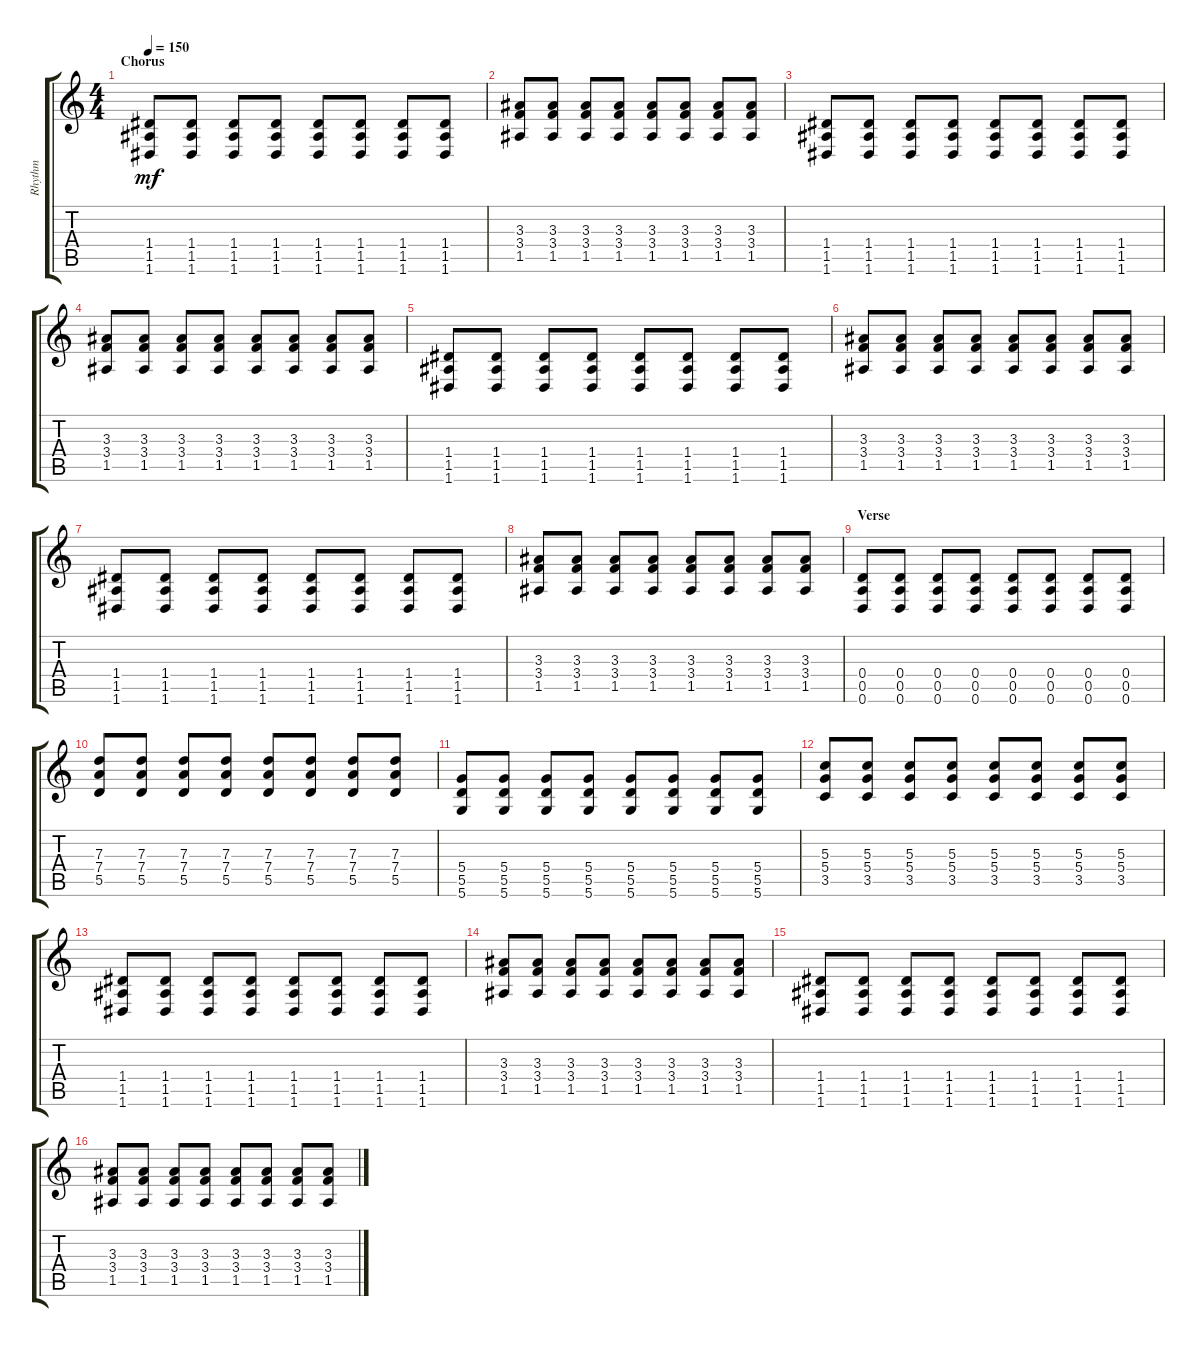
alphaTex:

\track ("Rhythm" "Rhythm") {instrument distortionguitar}
\staff {score tabs}
\tuning (E4 B3 G3 D3 A2 D2) {hide}
\ts (4 4)
\section ("" "Chorus")
\tempo 150
\clef g2
\ks c
(1.4 1.5 1.6).8{dy mf} (1.4 1.5 1.6).8 (1.4 1.5 1.6).8 (1.4 1.5 1.6).8 (1.4 1.5 1.6).8 (1.4 1.5 1.6).8 (1.4 1.5 1.6).8 (1.4 1.5 1.6).8 |
(3.3 3.4 1.5).8 (3.3 3.4 1.5).8 (3.3 3.4 1.5).8 (3.3 3.4 1.5).8 (3.3 3.4 1.5).8 (3.3 3.4 1.5).8 (3.3 3.4 1.5).8 (3.3 3.4 1.5).8 |
(1.4 1.5 1.6).8 (1.4 1.5 1.6).8 (1.4 1.5 1.6).8 (1.4 1.5 1.6).8 (1.4 1.5 1.6).8 (1.4 1.5 1.6).8 (1.4 1.5 1.6).8 (1.4 1.5 1.6).8 |
(3.3 3.4 1.5).8 (3.3 3.4 1.5).8 (3.3 3.4 1.5).8 (3.3 3.4 1.5).8 (3.3 3.4 1.5).8 (3.3 3.4 1.5).8 (3.3 3.4 1.5).8 (3.3 3.4 1.5).8 |
(1.4 1.5 1.6).8 (1.4 1.5 1.6).8 (1.4 1.5 1.6).8 (1.4 1.5 1.6).8 (1.4 1.5 1.6).8 (1.4 1.5 1.6).8 (1.4 1.5 1.6).8 (1.4 1.5 1.6).8 |
(3.3 3.4 1.5).8 (3.3 3.4 1.5).8 (3.3 3.4 1.5).8 (3.3 3.4 1.5).8 (3.3 3.4 1.5).8 (3.3 3.4 1.5).8 (3.3 3.4 1.5).8 (3.3 3.4 1.5).8 |
(1.4 1.5 1.6).8 (1.4 1.5 1.6).8 (1.4 1.5 1.6).8 (1.4 1.5 1.6).8 (1.4 1.5 1.6).8 (1.4 1.5 1.6).8 (1.4 1.5 1.6).8 (1.4 1.5 1.6).8 |
(3.3 3.4 1.5).8 (3.3 3.4 1.5).8 (3.3 3.4 1.5).8 (3.3 3.4 1.5).8 (3.3 3.4 1.5).8 (3.3 3.4 1.5).8 (3.3 3.4 1.5).8 (3.3 3.4 1.5).8 |
\section ("" "Verse")
(0.4 0.5 0.6).8 (0.4 0.5 0.6).8 (0.4 0.5 0.6).8 (0.4 0.5 0.6).8 (0.4 0.5 0.6).8 (0.4 0.5 0.6).8 (0.4 0.5 0.6).8 (0.4 0.5 0.6).8 |
(7.3 7.4 5.5).8 (7.3 7.4 5.5).8 (7.3 7.4 5.5).8 (7.3 7.4 5.5).8 (7.3 7.4 5.5).8 (7.3 7.4 5.5).8 (7.3 7.4 5.5).8 (7.3 7.4 5.5).8 |
(5.4 5.5 5.6).8 (5.4 5.5 5.6).8 (5.4 5.5 5.6).8 (5.4 5.5 5.6).8 (5.4 5.5 5.6).8 (5.4 5.5 5.6).8 (5.4 5.5 5.6).8 (5.4 5.5 5.6).8 |
(5.3 5.4 3.5).8 (5.3 5.4 3.5).8 (5.3 5.4 3.5).8 (5.3 5.4 3.5).8 (5.3 5.4 3.5).8 (5.3 5.4 3.5).8 (5.3 5.4 3.5).8 (5.3 5.4 3.5).8 |
(1.4 1.5 1.6).8 (1.4 1.5 1.6).8 (1.4 1.5 1.6).8 (1.4 1.5 1.6).8 (1.4 1.5 1.6).8 (1.4 1.5 1.6).8 (1.4 1.5 1.6).8 (1.4 1.5 1.6).8 |
(3.3 3.4 1.5).8 (3.3 3.4 1.5).8 (3.3 3.4 1.5).8 (3.3 3.4 1.5).8 (3.3 3.4 1.5).8 (3.3 3.4 1.5).8 (3.3 3.4 1.5).8 (3.3 3.4 1.5).8 |
(1.4 1.5 1.6).8 (1.4 1.5 1.6).8 (1.4 1.5 1.6).8 (1.4 1.5 1.6).8 (1.4 1.5 1.6).8 (1.4 1.5 1.6).8 (1.4 1.5 1.6).8 (1.4 1.5 1.6).8 |
(3.3 3.4 1.5).8 (3.3 3.4 1.5).8 (3.3 3.4 1.5).8 (3.3 3.4 1.5).8 (3.3 3.4 1.5).8 (3.3 3.4 1.5).8 (3.3 3.4 1.5).8 (3.3 3.4 1.5).8
